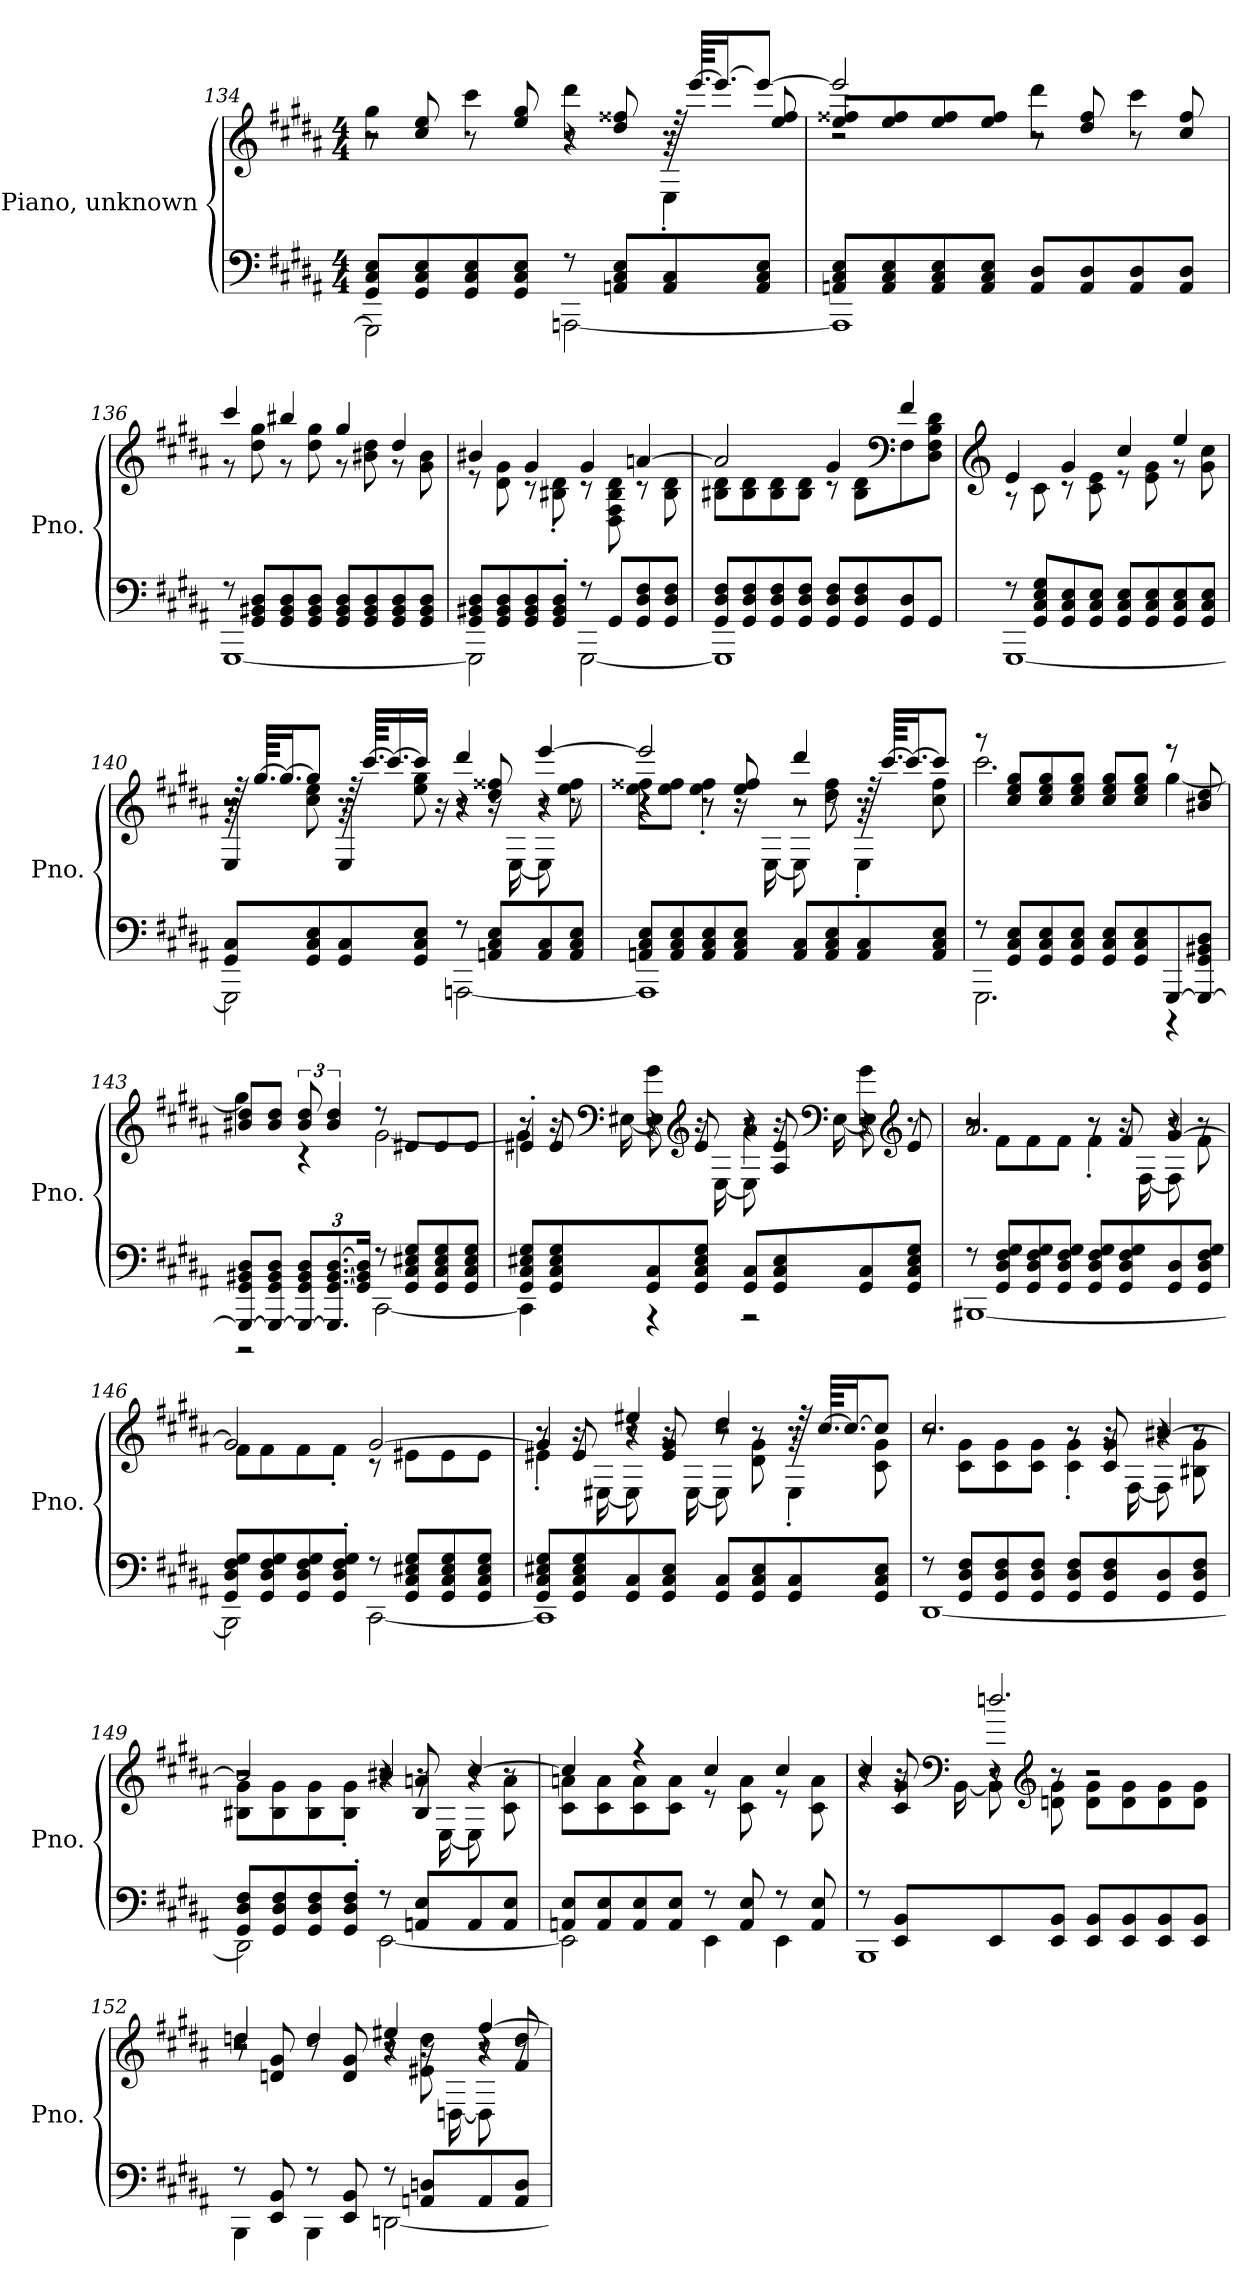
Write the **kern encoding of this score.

**kern	**kern
*part1	*part1
*staff2	*staff1
*I"Piano, unknown	*
*I'Pno.	*
*clefF4	*clefG2
*k[f#c#g#d#a#]	*k[f#c#g#d#a#]
*M4/4	*M4/4
=134	=134
*^	*^
*	*	*	*^
8GG#/ 8C#/ 8E/L	2GGG#\]	2r	4gg#\	8r
8GG#/ 8C#/ 8E/	.	.	.	8cc#/ 8ee/
8GG#/ 8C#/ 8E/	.	.	4ccc#\	8r
8GG#/ 8C#/ 8E/J	.	.	.	8ee/ 8gg#/
8r	[2AAAn\	4r	4ddd#\	8r
8AAn/ 8C#/ 8E/L	.	.	.	8dd#/ 8ff##X/
8AA/ 8C#/	.	128r	4E'\	8r
.	.	[64.eee/KKLL	.	.
.	.	16.eee/J_	.	.
8AA/ 8C#/ 8E/J	.	8eee/J_	.	8ee/ 8ff##/
!!LO:LB:g=z	!!	!!
=135	=135	=135	=135	=135
8AAn/ 8C#/ 8E/L	1AAA]	2eee/]	2r	8ee/ 8ff##X/L
8AA/ 8C#/ 8E/	.	.	.	8ee/ 8ff##/
8AA/ 8C#/ 8E/	.	.	.	8ee/ 8ff##/
8AA/ 8C#/ 8E/J	.	.	.	8ee/ 8ff##/J
8AA/ 8D#/L	.	2r	4ddd#\	8r
8AA/ 8D#/	.	.	.	8dd#/ 8ff##/
8AA/ 8D#/	.	.	4ccc#\	8r
8AA/ 8D#/J	.	.	.	8cc#/ 8ff##/
*	*	*	*v	*v
=136	=136	=136	=136
8r	[1GGG#	4ccc#/	8r
8GG#/ 8BB#X/ 8D#/L	.	.	8dd#\ 8gg#\
8GG#/ 8BB#/ 8D#/	.	4bb#X/	8r
8GG#/ 8BB#/ 8D#/J	.	.	8dd#\ 8gg#\
8GG#/ 8BB#/ 8D#/L	.	4gg#/	8r
8GG#/ 8BB#/ 8D#/	.	.	8b#X\ 8dd#\
8GG#/ 8BB#/ 8D#/	.	4dd#/	8r
8GG#/ 8BB#/ 8D#/J	.	.	8g#\ 8b#\
=137	=137	=137	=137
8GG#/ 8BB#X/ 8D#/L	2GGG#\]	4b#X/	8r
8GG#/ 8BB#/ 8D#/	.	.	8d#\ 8g#\
8GG#/ 8BB#/ 8D#/	.	4g#/	8r
8GG#/' 8BB#/' 8D#/'J	.	.	8B#X\' 8d#\'
8r	[2GGG#\	4g#/	8r
8GG#/L	.	.	8D#\ 8F#\ 8B#\ 8d#\
8GG#/ 8D#/ 8F#/	.	[4an/	8r
8GG#/ 8D#/ 8F#/J	.	.	8B#\ 8d#\
!!LO:LB:g=z	!!
=138	=138	=138	=138
8GG#/ 8D#/ 8F#/L	1GGG#]	2a/]	8B#X\ 8d#\L
8GG#/ 8D#/ 8F#/	.	.	8B#\ 8d#\
8GG#/ 8D#/ 8F#/	.	.	8B#\ 8d#\
8GG#/ 8D#/ 8F#/J	.	.	8B#\ 8d#\J
8GG#/ 8D#/ 8F#/L	.	4g#/	8r
8GG#/ 8D#/ 8F#/	.	.	8B#\ 8d#\L
*	*	*clefF4	*
8GG#/ 8D#/	.	4f#/	8F#\
8GG#/J	.	.	8D#\ 8F#\ 8B#\ 8d#\J
=139	=139	=139	=139
*	*	*clefG2	*
8r	[1GGG#	4e/	8r
8GG#/ 8C#/ 8E/ 8G#/L	.	.	8c#\
8GG#/ 8C#/ 8E/	.	4g#/	8r
8GG#/ 8C#/ 8E/J	.	.	8c#\ 8e\
8GG#/ 8C#/ 8E/L	.	4cc#/	8r
8GG#/ 8C#/ 8E/	.	.	8e\ 8g#\
8GG#/ 8C#/ 8E/	.	4ee/	8r
8GG#/ 8C#/ 8E/J	.	.	8g#\ 8cc#\
=140	=140	=140	=140
*	*	*^	*^
8GG#/ 8C#/L	2GGG#\]	128r	8r	4E'/	2r
.	.	[64.gg#/KKLL	.	.	.
.	.	16.gg#/J_	.	.	.
8GG#/ 8C#/ 8E/	.	8gg#/J]	8cc#\ 8ee\	.	.
8GG#/ 8C#/	.	128r	8r	4E'/	.
.	.	[64.ccc#/KKLL	.	.	.
.	.	16.ccc#/_	.	.	.
8GG#/ 8C#/ 8E/J	.	16ccc#/JJ]	8ee\ 8gg#\	.	.
.	.	16r	.	.	.
8r	[2AAAn\	4ddd#/	4r	8r	8r
8AAn/ 8C#/ 8E/L	.	.	.	8dd#/ 8ff##X/	16r
.	.	.	.	.	[16E\
8AA/ 8C#/	.	[4eee/	8r	4r	8E\]
8AA/ 8C#/ 8E/J	.	.	8ee\ 8ff##\	.	8r
!!LO:LB:g=z	!!	!!	!!
=141	=141	=141	=141	=141	=141
8AAn/ 8C#/ 8E/L	1AAA]	2eee/]	8ee\ 8ff##X\L	4r	4r
8AA/ 8C#/ 8E/	.	.	8ee\ 8ff##\J	.	.
8AA/ 8C#/ 8E/	.	.	4ee\' 4ff##\'	8r	8r
8AA/ 8C#/ 8E/J	.	.	.	8ee/ 8ff##/	16r
.	.	.	.	.	[16E\
8AA/ 8C#/L	.	4ddd#/	8r	2r	8E\]
8AA/ 8C#/ 8E/	.	.	8dd#\ 8ff##\	.	8r
8AA/ 8C#/	.	128r	8r	.	4E'\
.	.	[64.ccc#/KKLL	.	.	.
.	.	16.ccc#/J_	.	.	.
8AA/ 8C#/ 8E/J	.	8ccc#/J]	8cc#\ 8ff##\	.	.
*	*	*	*v	*v	*v
=142	=142	=142	=142
8r	2.GGG#\	8r	2.ccc#\
8GG#/ 8C#/ 8E/L	.	8cc#/ 8ee/ 8gg#/L	.
8GG#/ 8C#/ 8E/	.	8cc#/ 8ee/ 8gg#/	.
8GG#/ 8C#/ 8E/J	.	8cc#/ 8ee/ 8gg#/J	.
8GG#/ 8C#/ 8E/L	.	8cc#/ 8ee/ 8gg#/L	.
8GG#/ 8C#/ 8E/	.	8cc#/ 8ee/ 8gg#/J	.
[8GGG#/	4r	8r	[4gg#\
8GGG#/_ 8GG#/ 8BB#X/ 8D#/J	.	8b#X/ 8dd#/	.
=143	=143	=143	=143
8GGG#/_ 8GG#/ 8BB#X/ 8D#/L	2r	8b#X/ 8dd#/L	4gg#\]
8GGG#/_ 8GG#/ 8BB#/ 8D#/J	.	8b#/ 8dd#/J	.
*Xbrackettup	*	*	*
12GGG#/_ 12GG#/ 12BB#/ 12D#/L	.	12b#/ 12dd#/	4r
12.GGG#/] [12.GG#/ [12.BB#/ [12.D#/	.	6b#/ 6dd#/	.
24GG#/] 24BB#/] 24D#/]Jk	.	.	.
8r	[2CC#\	8r	[2g#\
8GG#/ 8C#/ 8E#X/ 8G#/L	.	8e#X/L	.
8GG#/ 8C#/ 8E#/ 8G#/	.	8e#/	.
8GG#/ 8C#/ 8E#/ 8G#/J	.	8e#/J	.
!!LO:LB:g=z
=144	=144	=144	=144
*	*	*^	*^
8GG#/ 8C#/ 8E#X/ 8G#/L	4CC#\]	4e#X'/	4g#\]	8r	8r
8GG#/ 8C#/ 8E#/ 8G#/	.	.	.	8e#/	16r
*	*	*clefF4	*	*	*
.	.	.	.	.	[16E#X\
8GG#/ 8C#/	4r	4r	4g#\	8r	8E#\]
*	*	*clefG2	*	*	*
8GG#/ 8C#/ 8E#/ 8G#/J	.	.	.	8e#/	16r
.	.	.	.	.	[16E#\
8GG#/ 8C#/L	2r	4r	4a#\	8r	8E#\]
8GG#/ 8C#/ 8E#/	.	.	.	8A#/ 8e#/	16r
*	*	*clefF4	*	*	*
.	.	.	.	.	[16E#\
8GG#/ 8C#/	.	8r	4g#\	4r	8E#\]
*	*	*clefG2	*	*	*
8GG#/ 8C#/ 8E#/ 8G#/J	.	8e#/	.	.	8r
=145	=145	=145	=145	=145	=145
8r	[1BBB#X	2.a#/	8r	2r	2r
8GG#/ 8D#/ 8F#/ 8G#/L	.	.	8f#\L	.	.
8GG#/ 8D#/ 8F#/ 8G#/	.	.	8f#\	.	.
8GG#/ 8D#/ 8F#/ 8G#/J	.	.	8f#\J	.	.
8GG#/ 8D#/ 8F#/ 8G#/L	.	.	4f#'\	8r	8r
8GG#/ 8D#/ 8F#/ 8G#/	.	.	.	8f#/	16r
.	.	.	.	.	[16F#\
8GG#/ 8D#/	.	[4g#/	8r	4r	8F#\]
8GG#/ 8D#/ 8F#/ 8G#/J	.	.	8f#\	.	8r
*	*	*	*v	*v	*v
!!LO:LB:g=z
=146	=146	=146	=146
8GG#/ 8D#/ 8F#/ 8G#/L	2BBB#\]	2g#/]	8f#\L
8GG#/ 8D#/ 8F#/ 8G#/	.	.	8f#\
8GG#/ 8D#/ 8F#/ 8G#/	.	.	8f#\
8GG#/' 8D#/' 8F#/' 8G#/'J	.	.	8f#'\J
8r	[2CC#\	[2g#/	8r
8GG#/ 8C#/ 8E#X/ 8G#/L	.	.	8e#X\L
8GG#/ 8C#/ 8E#/ 8G#/	.	.	8e#\
8GG#/ 8C#/ 8E#/ 8G#/J	.	.	8e#\J
=147	=147	=147	=147
*	*	*^	*^
8GG#/ 8C#/ 8E#X/ 8G#/L	1CC#]	4g#/]	4e#X'\	8r	8r
8GG#/ 8C#/ 8E#/ 8G#/	.	.	.	8e#/	16r
.	.	.	.	.	[16E#X\
8GG#/ 8C#/	.	4ee#X/	4r	8r	8E#\]
8GG#/ 8C#/ 8E#/J	.	.	.	8e#/ 8g#/	16r
.	.	.	.	.	[16E#\
8GG#/ 8C#/L	.	4dd#/	8r	2r	8E#\]
8GG#/ 8C#/ 8E#/	.	.	8d#\ 8g#\	.	8r
8GG#/ 8C#/	.	128r	8r	.	4E#'\
.	.	[64.cc#/KKLL	.	.	.
.	.	16.cc#/J_	.	.	.
8GG#/ 8C#/ 8E#/J	.	8cc#/J]	8c#\ 8g#\	.	.
!!LO:PB:g=z	!!	!!	!!
=148	=148	=148	=148	=148	=148
8r	[1DD#	2.cc#/	8r	2r	2r
8GG#/ 8D#/ 8F#/L	.	.	8c#\ 8g#\L	.	.
8GG#/ 8D#/ 8F#/	.	.	8c#\ 8g#\	.	.
8GG#/ 8D#/ 8F#/J	.	.	8c#\ 8g#\J	.	.
8GG#/ 8D#/ 8F#/L	.	.	4c#\' 4g#\'	8r	8r
8GG#/ 8D#/ 8F#/	.	.	.	8c#/ 8g#/	16r
.	.	.	.	.	[16F#\
8GG#/ 8D#/	.	[4b#X/	8r	4r	8F#\]
8GG#/ 8D#/ 8F#/J	.	.	8B#X\ 8g#\	.	8r
=149	=149	=149	=149	=149	=149
8GG#/ 8D#/ 8F#/L	2DD#\]	2b#/]	8B#X\ 8g#\L	2r	2r
8GG#/ 8D#/ 8F#/	.	.	8B#\ 8g#\	.	.
8GG#/ 8D#/ 8F#/	.	.	8B#\ 8g#\	.	.
8GG#/' 8D#/' 8F#/'J	.	.	8B#\' 8g#\'J	.	.
8r	[2EE\	4b#X/	4r	8r	8r
8AAn/ 8E/L	.	.	.	8B#/ 8an/	16r
.	.	.	.	.	[16E\
8AA/	.	[4cc#/	8r	4r	8E\]
8AA/ 8E/J	.	.	8c#\ 8a\	.	8r
*	*	*	*v	*v	*v
=150	=150	=150	=150
8AAn/ 8E/L	2EE\]	4cc#/]	8c#\ 8an\L
8AA/ 8E/	.	.	8c#\ 8a\
8AA/ 8E/	.	4r	8c#\ 8a\
8AA/ 8E/J	.	.	8c#\ 8a\J
8r	4EE\	4cc#/	8r
8AA/ 8E/	.	.	8c#\ 8a\
8r	4EE\	4cc#/	8r
8AA/ 8E/	.	.	8c#\ 8a\
!!LO:LB:g=z
=151	=151	=151	=151
*	*	*^	*^
8r	1BBB	4cc#/	4r	8r	8r
8EE/ 8BB/L	.	.	.	8c#/ 8g#/	16r
*	*	*clefF4	*	*	*
.	.	.	.	.	[16BB\
8EE/	.	2.ddn/	8r	4r	8BB\]
*	*	*clefG2	*	*	*
8EE/ 8BB/J	.	.	8dn\ 8g#\	.	8r
8EE/ 8BB/L	.	.	8d\ 8g#\L	2r	2r
8EE/ 8BB/	.	.	8d\ 8g#\	.	.
8EE/ 8BB/	.	.	8d\ 8g#\	.	.
8EE/ 8BB/J	.	.	8d\ 8g#\J	.	.
=152	=152	=152	=152	=152	=152
8r	4BBB\	4ddn/	2r	8r	2r
8EE/ 8BB/	.	.	.	8dn/ 8g#/	.
8r	4BBB\	4dd/	.	8r	.
8EE/ 8BB/	.	.	.	8d/ 8g#/	.
8r	[2DDn\	4ee#X/	8r	4r	8r
8AAn/ 8Dn/L	.	.	8e#X\ 8dd\	.	16r
.	.	.	.	.	[16Dn\
8AA/	.	[4ff#/	4r	8r	8D\]
8AA/ 8D/J	.	.	.	8f#/ 8dd/	8r
*v	*v	*	*	*	*
*	*v	*v	*v	*v
=	=
*-	*-
